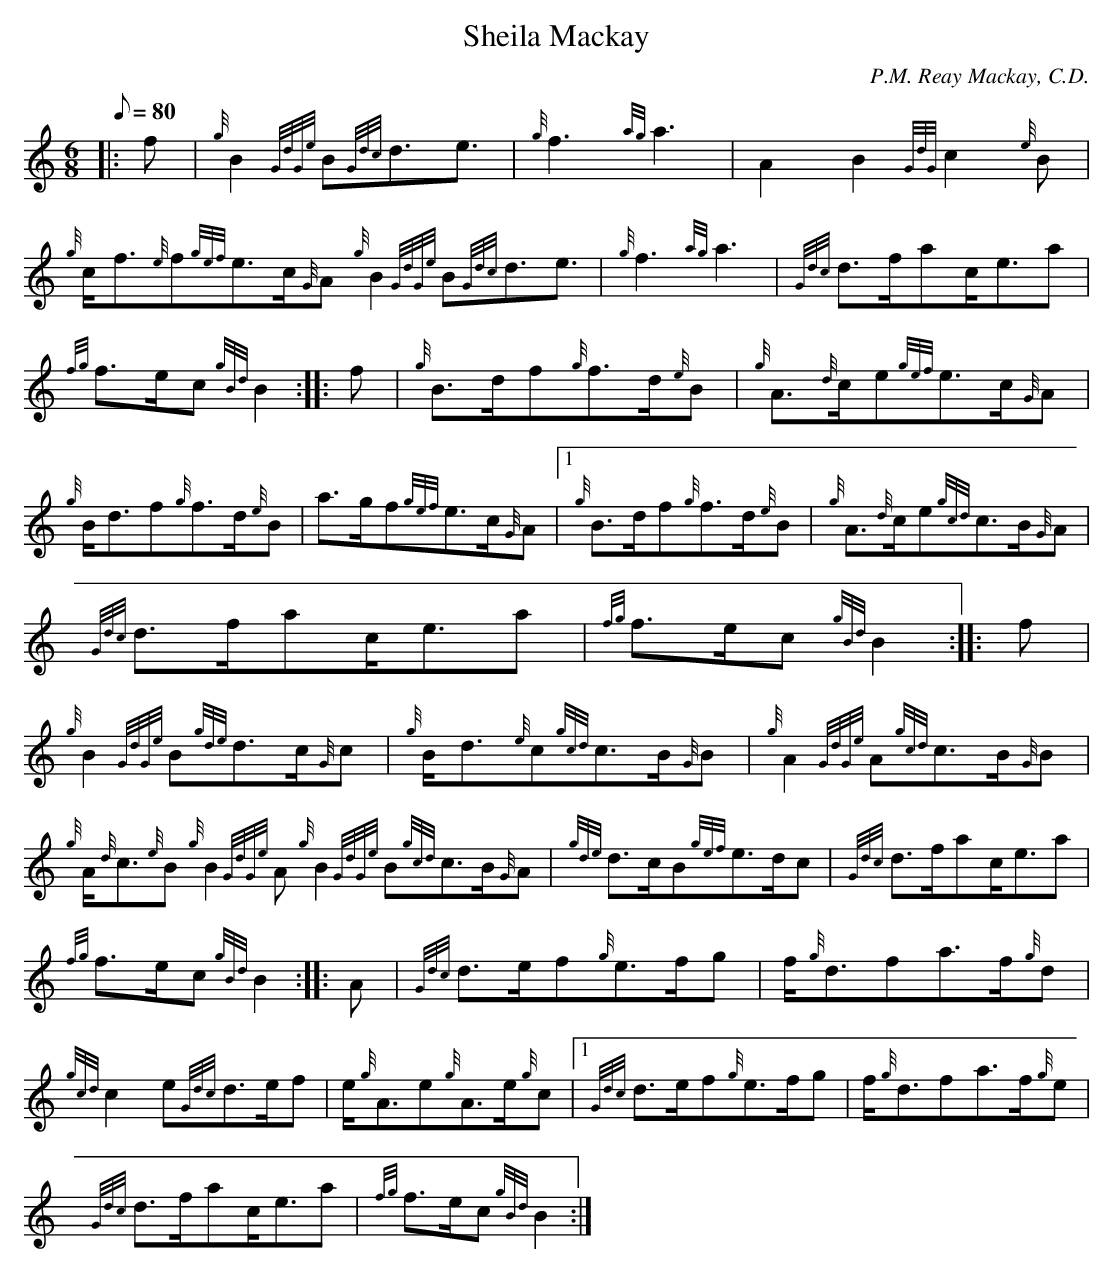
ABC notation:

X:1
T:Sheila Mackay
M:6/8
L:1/8
Q:80
C:P.M. Reay Mackay, C.D.
K:HP
|: f | \
{g}B2{GdGe}B{Gdc}d3/2e3/2 | \
{g}f3{ag}a3 | \
A2B2{GdG}c2{e}B |
{g}c/2f3/2{e}f{gef}e3/2c/2{G}A{g}B2{GdGe}B{Gdc}d3/2e3/2 | \
{g}f3{ag}a3 | \
{Gdc}d3/2f/2ac/2e3/2a |
{fg}f3/2e/2c{gBd}B2 :: \
f | \
{g}B3/2d/2f{g}f3/2d/2{e}B | \
{g}A3/2{d}c/2e{gef}e3/2c/2{G}A |
{g}B/2d3/2f{g}f3/2d/2{e}B | \
a3/2g/2f{gef}e3/2c/2{G}A|1 {g}B3/2d/2f{g}f3/2d/2{e}B | \
{g}A3/2{d}c/2e{gcd}c3/2B/2{G}A |
{Gdc}d3/2f/2ac/2e3/2a | \
{fg}f3/2e/2c{gBd}B2 :: \
f |
{g}B2{GdGe}B{gde}d3/2c/2{G}c | \
{g}B/2d3/2{e}c{gcd}c3/2B/2{G}B | \
{g}A2{GdGe}A{gcd}c3/2B/2{G}B |
{g}A/2{d}c3/2{e}B{g}B2{GdGe}A{g}B2{GdGe}B{gcd}c3/2B/2{G}A | \
{gde}d3/2c/2B{gef}e3/2d/2c | \
{Gdc}d3/2f/2ac/2e3/2a |
{fg}f3/2e/2c{gBd}B2 :: \
A | \
{Gdc}d3/2e/2f{g}e3/2f/2g | \
f/2{g}d3/2fa3/2f/2{g}d |
{gcd}c2e{Gdc}d3/2e/2f | \
e/2{g}A3/2e{g}A3/2e/2{g}c|1 {Gdc}d3/2e/2f{g}e3/2f/2g | \
f/2{g}d3/2fa3/2f/2{g}e |
{Gdc}d3/2f/2ac/2e3/2a | \
{fg}f3/2e/2c{gBd}B2 :|
